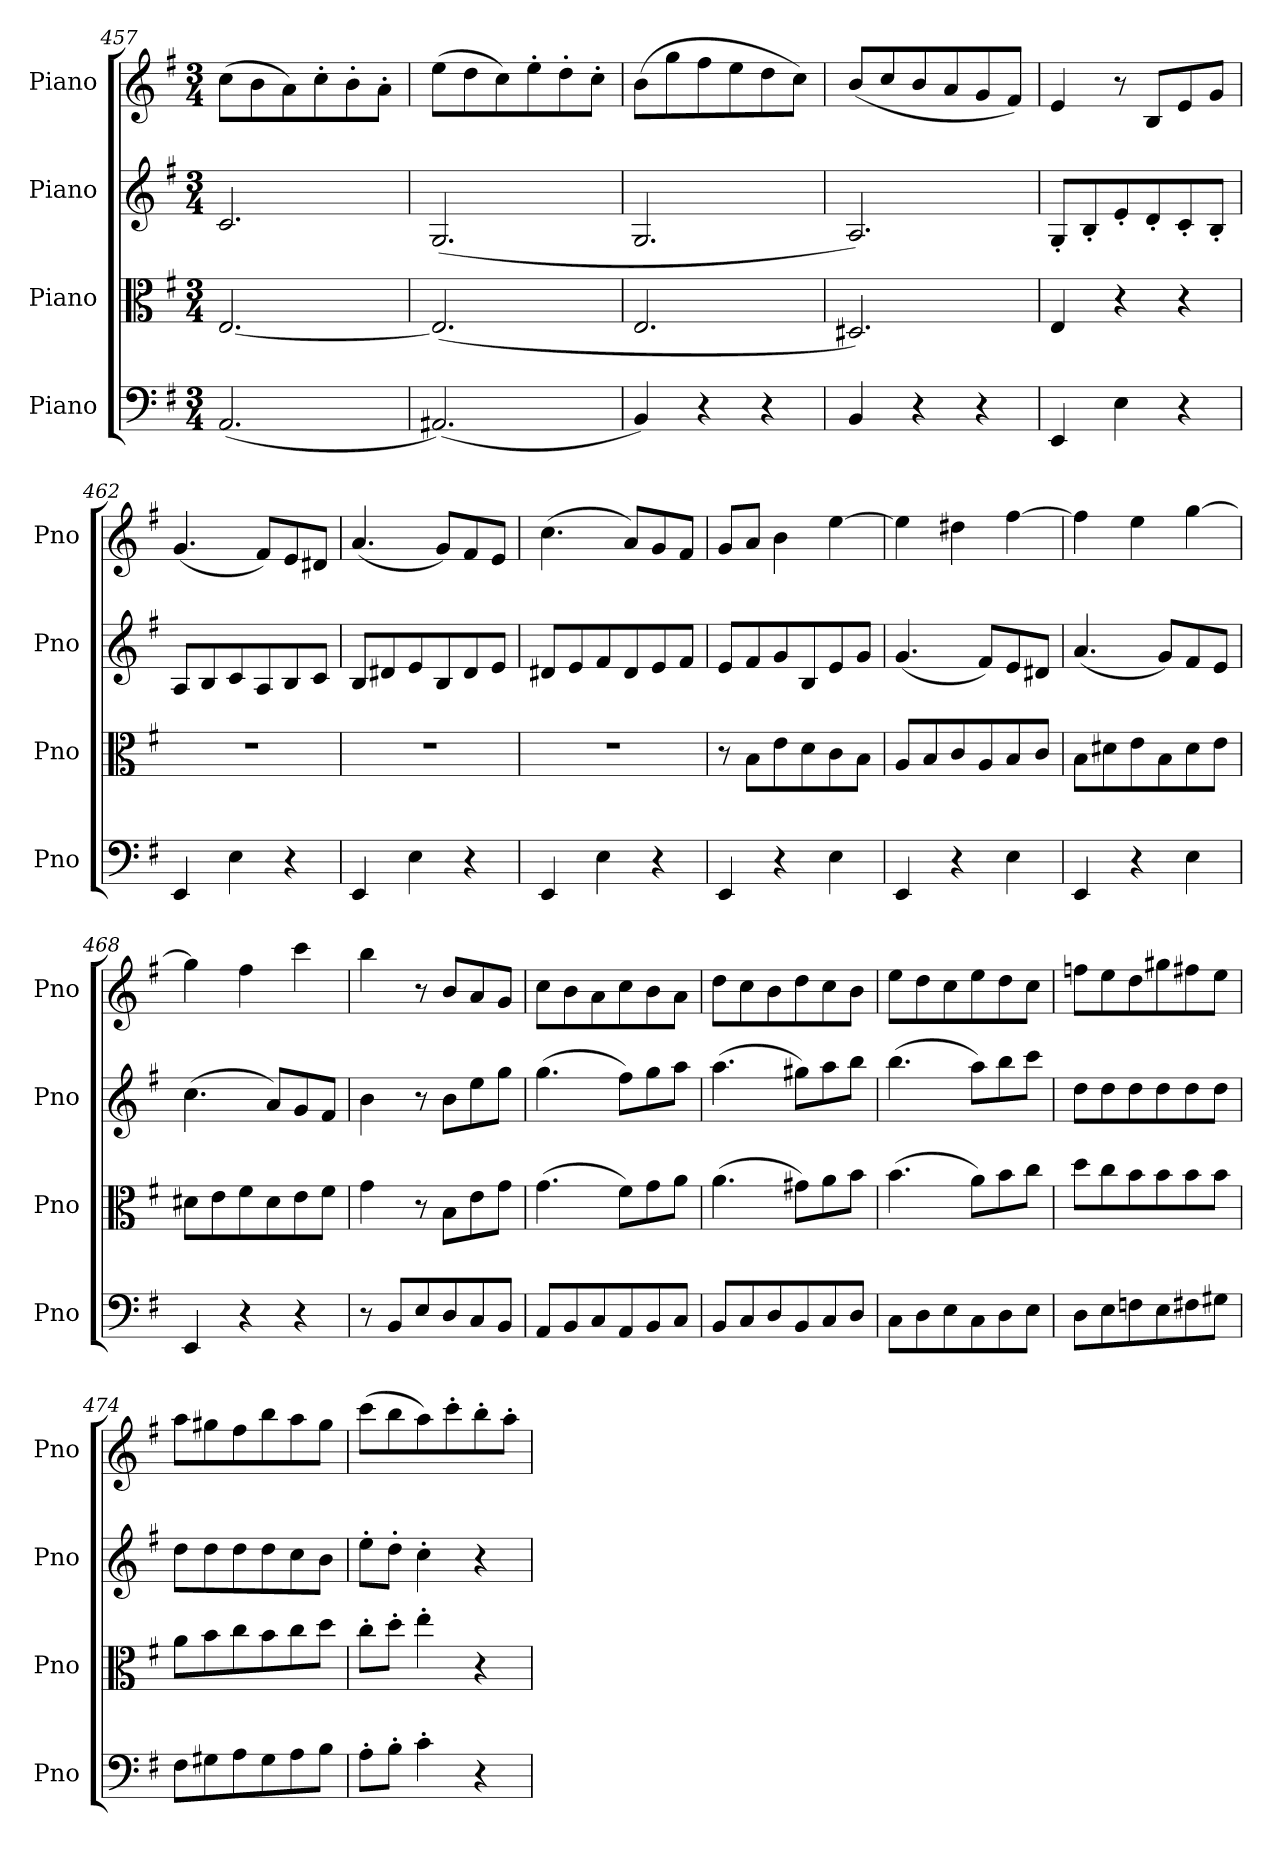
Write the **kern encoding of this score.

**kern	**kern	**kern	**kern
*part4	*part3	*part2	*part1
*staff4	*staff3	*staff2	*staff1
*I"Piano	*I"Piano	*I"Piano	*I"Piano
*I'Pno	*I'Pno	*I'Pno	*I'Pno
*clefF4	*clefC3	*clefG2	*clefG2
*k[f#]	*k[f#]	*k[f#]	*k[f#]
*M3/4	*M3/4	*M3/4	*M3/4
=457	=457	=457	=457
(2.AA/	[2.E/	2.c/	(8cc\L
.	.	.	8b\
.	.	.	8a\)
.	.	.	8cc'\
.	.	.	8b'\
.	.	.	8a'\J
=458	=458	=458	=458
(2.AA#X/)	(2.E/]	(2.G/	(8ee\L
.	.	.	8dd\
.	.	.	8cc\)
.	.	.	8ee'\
.	.	.	8dd'\
.	.	.	8cc'\J
=459	=459	=459	=459
4BB/)	2.E/	2.G/	(8b\L
.	.	.	8gg\
4r	.	.	8ff#\
.	.	.	8ee\
4r	.	.	8dd\
.	.	.	8cc\J)
=460	=460	=460	=460
4BB/	2.D#X/)	2.A/)	(8b/L
.	.	.	8cc/
4r	.	.	8b/
.	.	.	8a/
4r	.	.	8g/
.	.	.	8f#/J)
=461	=461	=461	=461
4EE/	4E/	8G'/L	4e/
.	.	8B'/	.
4E\	4r	8e'/	8r
.	.	8d'/	8B/L
4r	4r	8c'/	8e/
.	.	8B'/J	8g/J
=462	=462	=462	=462
4EE/	2.r	8A/L	(4.g/
.	.	8B/	.
4E\	.	8c/	.
.	.	8A/	8f#/L)
4r	.	8B/	8e/
.	.	8c/J	8d#X/J
=463	=463	=463	=463
4EE/	2.r	8B/L	(4.a/
.	.	8d#X/	.
4E\	.	8e/	.
.	.	8B/	8g/L)
4r	.	8d#/	8f#/
.	.	8e/J	8e/J
=464	=464	=464	=464
4EE/	2.r	8d#X/L	(4.cc\
.	.	8e/	.
4E\	.	8f#/	.
.	.	8d#/	8a/L)
4r	.	8e/	8g/
.	.	8f#/J	8f#/J
=465	=465	=465	=465
4EE/	8r	8e/L	8g/L
.	8B\L	8f#/	8a/J
4r	8e\	8g/	4b\
.	8d\	8B/	.
4E\	8c\	8e/	[4ee\
.	8B\J	8g/J	.
=466	=466	=466	=466
4EE/	8A/L	(4.g/	4ee\]
.	8B/	.	.
4r	8c/	.	4dd#X\
.	8A/	8f#/L)	.
4E\	8B/	8e/	[4ff#\
.	8c/J	8d#X/J	.
=467	=467	=467	=467
4EE/	8B\L	(4.a/	4ff#\]
.	8d#X\	.	.
4r	8e\	.	4ee\
.	8B\	8g/L)	.
4E\	8d#\	8f#/	[4gg\
.	8e\J	8e/J	.
=468	=468	=468	=468
4EE/	8d#X\L	(4.cc\	4gg\]
.	8e\	.	.
4r	8f#\	.	4ff#\
.	8d#\	8a/L)	.
4r	8e\	8g/	4ccc\
.	8f#\J	8f#/J	.
=469	=469	=469	=469
8r	4g\	4b\	4bb\
8BB/L	.	.	.
8E/	8r	8r	8r
8D/	8B\L	8b\L	8b/L
8C/	8e\	8ee\	8a/
8BB/J	8g\J	8gg\J	8g/J
=470	=470	=470	=470
8AA/L	(4.g\	(4.gg\	8cc\L
8BB/	.	.	8b\
8C/	.	.	8a\
8AA/	8f#\L)	8ff#\L)	8cc\
8BB/	8g\	8gg\	8b\
8C/J	8a\J	8aa\J	8a\J
=471	=471	=471	=471
8BB/L	(4.a\	(4.aa\	8dd\L
8C/	.	.	8cc\
8D/	.	.	8b\
8BB/	8g#X\L)	8gg#X\L)	8dd\
8C/	8a\	8aa\	8cc\
8D/J	8b\J	8bb\J	8b\J
=472	=472	=472	=472
8C\L	(4.b\	(4.bb\	8ee\L
8D\	.	.	8dd\
8E\	.	.	8cc\
8C\	8a\L)	8aa\L)	8ee\
8D\	8b\	8bb\	8dd\
8E\J	8cc\J	8ccc\J	8cc\J
=473	=473	=473	=473
8D\L	8dd\L	8dd\L	8ffn\L
8E\	8cc\	8dd\	8ee\
8Fn\	8b\	8dd\	8dd\
8E\	8b\	8dd\	8gg#X\
8F#X\	8b\	8dd\	8ff#X\
8G#X\J	8b\J	8dd\J	8ee\J
=474	=474	=474	=474
8F#\L	8a\L	8dd\L	8aa\L
8G#X\	8b\	8dd\	8gg#X\
8A\	8cc\	8dd\	8ff#\
8G#\	8b\	8dd\	8bb\
8A\	8cc\	8cc\	8aa\
8B\J	8dd\J	8b\J	8gg#\J
=475	=475	=475	=475
8A'\L	8cc'\L	8ee'\L	(8ccc\L
8B'\J	8dd'\J	8dd'\J	8bb\
4c'\	4ee'\	4cc'\	8aa\)
.	.	.	8ccc'\
4r	4r	4r	8bb'\
.	.	.	8aa'\J
=	=	=	=
*-	*-	*-	*-
